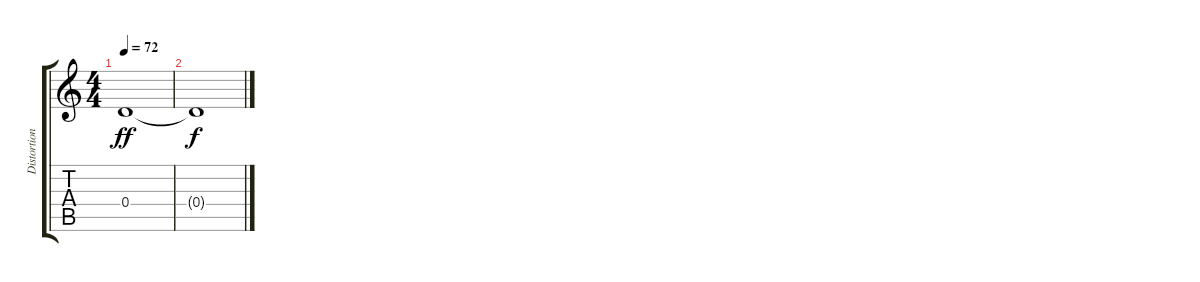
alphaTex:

\track ("Distortion Guitar" "Distortion") {instrument distortionguitar}
\staff {score tabs}
\tuning (E4 B3 G3 D3 A2 E2) {hide}
\ts (4 4)
\tempo 72
\clef g2
\ks c
0.4.1{dy ff} |
0.4{t}.1{dy f}
